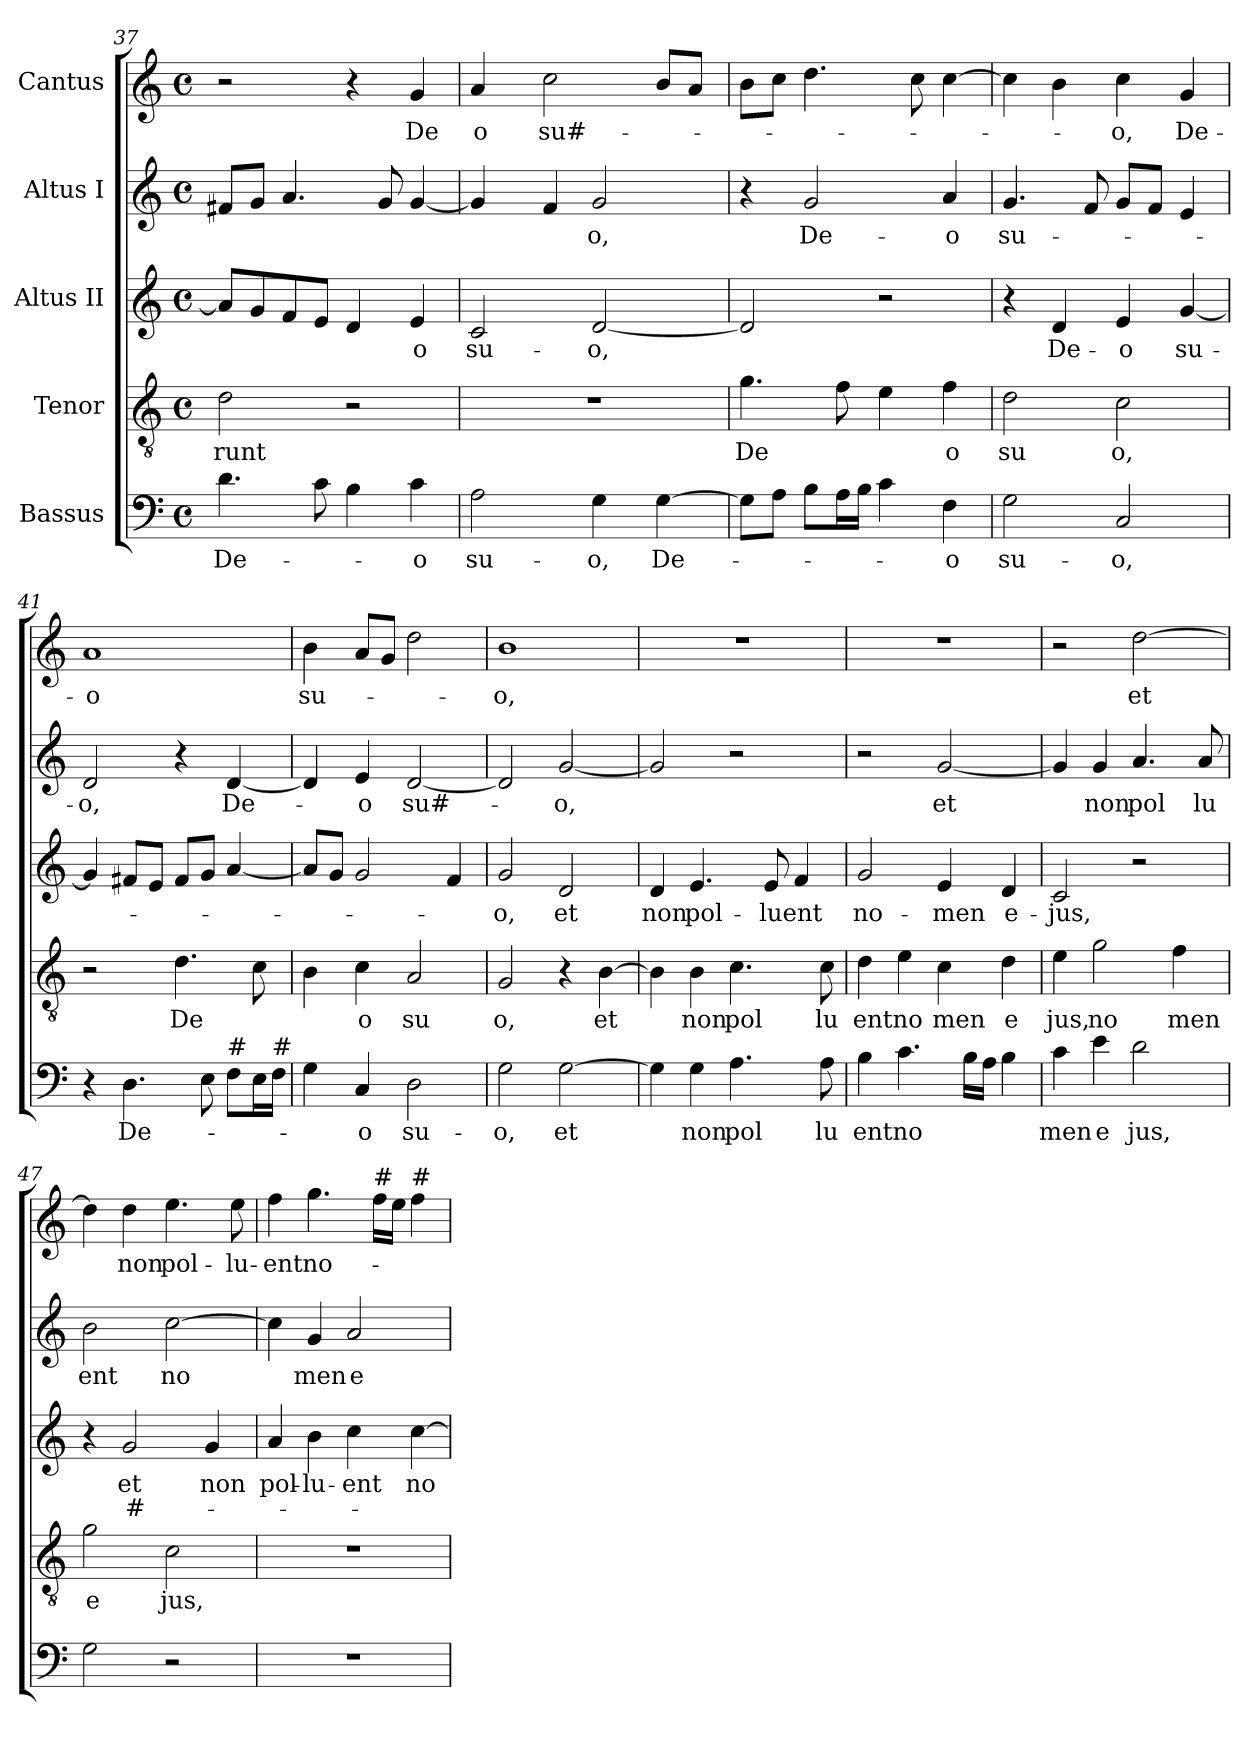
**kern	**text	**kern	**text	**kern	**text	**text	**kern	**text	**kern	**text
*part5	*part5	*part4	*part4	*part3	*part3	*part3	*part2	*part2	*part1	*part1
*staff5	*staff5	*staff4	*staff4	*staff3	*staff3	*staff3	*staff2	*staff2	*staff1	*staff1
*I"Bassus	*	*I"Tenor	*	*I"Altus II	*	*	*I"Altus I	*	*I"Cantus	*
*clefF4	*	*clefGv2	*	*clefG2	*	*	*clefG2	*	*clefG2	*
*M4/4	*	*M4/4	*	*M4/4	*	*	*M4/4	*	*M4/4	*
*met(c)	*	*met(c)	*	*met(c)	*	*	*met(c)	*	*met(c)	*
=37	=37	=37	=37	=37	=37	=37	=37	=37	=37	=37
!	!LO:LY:b	!	!LO:LY:b:cj	!	!	!	!	!	!	!
4.d\	De-	2d\	runt	8a/L]	.	.	8f#X/L	.	2r	.
.	.	.	.	8g/	.	.	8g/J	.	.	.
.	.	.	.	8f/	.	.	4.a/	.	.	.
8c\	.	.	.	8e/J	.	.	.	.	.	.
4B\	.	2r	.	4d/	.	.	.	.	4r	.
.	.	.	.	.	.	.	8g/	.	.	.
!	!LO:LY:b:cj	!	!	!	!LO:LY:b:cj	!	!	!	!	!LO:LY:b:cj
4c\	-o	.	.	4e/	-o	.	[>4g/	.	4g/	De
!!LO:PB:g=z
=38	=38	=38	=38	=38	=38	=38	=38	=38	=38	=38
!	!LO:LY:b:cj	!	!	!	!LO:LY:b:cj	!	!	!	!	!LO:LY:b:cj
*	*	*	*	*	*	*	*^	*	*	*
2A\	su-	1r	.	2c/	su-	.	4g/]	8ryy	.	4a/	o
.	.	.	.	.	.	.	.	32ryy	.	.	.
.	.	.	.	.	.	.	.	2ryy	.	.	.
!	!	!	!	!	!	!	!	!	!	!	!LO:LY:b:cj
.	.	.	.	.	.	.	4f/	.	.	2cc\	su#-
!	!LO:LY:b:cj	!	!	!	!LO:LY:b:cj	!	!	!	!LO:LY:b:cj	!	!
4G\	-o,	.	.	[<2d/	-o,	.	2g/	.	o,	.	.
.	.	.	.	.	.	.	.	4ryy	.	.	.
!	!LO:LY:b	!	!	!	!	!	!	!	!	!	!
[>4G\	De-	.	.	.	.	.	.	.	.	8b/L	.
.	.	.	.	.	.	.	.	.	.	8a/J	.
.	.	.	.	.	.	.	.	16.ryy	.	.	.
=39	=39	=39	=39	=39	=39	=39	=39	=39	=39	=39	=39
!	!	!	!LO:LY:b	!	!	!	!	!	!	!	!
*	*	*	*	*	*	*	*v	*v	*	*	*
8G\L]	.	4.g\	De	2d/]	.	.	4r	.	8b\L	.
8A\J	.	.	.	.	.	.	.	.	8cc\J	.
!	!	!	!	!	!	!	!	!LO:LY:b:cj	!	!
8B\L	.	.	.	.	.	.	2g/	De-	4.dd\	.
16A\	.	8f\	.	.	.	.	.	.	.	.
16B\J	.	.	.	.	.	.	.	.	.	.
4c\	.	4e\	.	2r	.	.	.	.	.	.
.	.	.	.	.	.	.	.	.	8cc\	.
!	!LO:LY:b:cj	!	!LO:LY:b:cj	!	!	!	!	!LO:LY:b:cj	!	!
4F\	-o	4f\	o	.	.	.	4a/	-o	[>4cc\	.
=40	=40	=40	=40	=40	=40	=40	=40	=40	=40	=40
!	!LO:LY:b:cj	!	!LO:LY:b:cj	!	!	!	!	!LO:LY:b:cj	!	!
2G\	su-	2d\	su	4r	.	.	4.g/	su-	4cc\]	.
!	!	!	!	!	!LO:LY:b:cj	!	!	!	!	!
.	.	.	.	4d/	De-	.	.	.	4b\	.
.	.	.	.	.	.	.	8f/	.	.	.
!	!LO:LY:b:cj	!	!LO:LY:b:cj	!	!LO:LY:b:cj	!	!	!	!	!LO:LY:b:cj
2C/	-o,	2c\	o,	4e/	-o	.	8g/L	.	4cc\	-o,
.	.	.	.	.	.	.	8f/J	.	.	.
!	!	!	!	!	!LO:LY:b:cj	!	!	!	!	!LO:LY:b:cj
.	.	.	.	[<4g/	su-	.	4e/	.	4g/	De-
=41	=41	=41	=41	=41	=41	=41	=41	=41	=41	=41
!	!	!	!	!	!	!	!	!LO:LY:b:cj	!	!LO:LY:b:cj
4r	.	2r	.	4g/]	.	.	2d/	-o,	1a	-o
!	!LO:LY:b	!	!	!	!	!	!	!	!	!
4.D\	De-	.	.	8f#X/L	.	.	.	.	.	.
.	.	.	.	8e/J	.	.	.	.	.	.
!	!	!	!LO:LY:b	!	!	!	!	!	!	!
.	.	4.d\	De	8f#/L	.	.	4r	.	.	.
8E\	.	.	.	8g/J	.	.	.	.	.	.
!LO:TX:a:t=#	!	!	!	!	!	!	!	!	!	!
!	!	!	!	!	!	!	!	!LO:LY:b	!	!
8F\L	.	.	.	[<4a/	.	.	[<4d/	De-	.	.
16E\	.	8c\	.	.	.	.	.	.	.	.
!LO:TX:a:t=#	!	!	!	!	!	!	!	!	!	!
16F\J	.	.	.	.	.	.	.	.	.	.
=42	=42	=42	=42	=42	=42	=42	=42	=42	=42	=42
!	!	!	!	!	!	!	!	!	!	!LO:LY:b:cj
4G\	.	4B\	.	8a/L]	.	.	4d/]	.	4b\	su-
.	.	.	.	8g/J	.	.	.	.	.	.
!	!LO:LY:b:cj	!	!LO:LY:b:cj	!	!	!	!	!LO:LY:b:cj	!	!
4C/	-o	4c\	o	2g/	.	.	4e/	-o	8a/L	.
.	.	.	.	.	.	.	.	.	8g/J	.
!	!LO:LY:b:cj	!	!LO:LY:b:cj	!	!	!	!	!LO:LY:b	!	!
2D\	su-	2A/	su	.	.	.	[<2d/	su#-	2dd\	.
.	.	.	.	4f/	.	.	.	.	.	.
=43	=43	=43	=43	=43	=43	=43	=43	=43	=43	=43
!	!LO:LY:b:cj	!	!LO:LY:b:cj	!	!LO:LY:b:cj	!	!	!	!	!LO:LY:b:cj
2G\	-o,	2G/	o,	2g/	-o,	.	2d/]	.	1b	-o,
!	!LO:LY:b:cj	!	!	!	!LO:LY:b:cj	!	!	!LO:LY:b:cj	!	!
[>2G\	et	4r	.	2d/	et	.	[>2g/	-o,	.	.
!	!	!	!LO:LY:b:cj	!	!	!	!	!	!	!
.	.	[>4B\	et	.	.	.	.	.	.	.
!!LO:LB:g=z
=44	=44	=44	=44	=44	=44	=44	=44	=44	=44	=44
!	!	!	!	!	!LO:LY:b:cj	!	!	!	!	!
*	*	*	*	*^	*	*	*	*	*	*
4G\]	.	4B\]	.	4d/	2ryy	non	.	2g/]	.	1r	.
!	!LO:LY:b:cj	!	!LO:LY:b:cj	!	!	!LO:LY:b:cj	!	!	!	!	!
4G\	non	4B\	non	4.e/	.	pol-	.	.	.	.	.
!	!LO:LY:b:cj	!	!LO:LY:b:cj	!	!	!	!	!	!	!	!
4.A\	pol	4.c\	pol	.	16ryy	.	.	2r	.	.	.
.	.	.	.	.	4..ryy	.	.	.	.	.	.
!	!	!	!	!	!	!LO:LY:b	!	!	!	!	!
.	.	.	.	8e/	.	-luent	.	.	.	.	.
.	.	.	.	4f/	.	.	.	.	.	.	.
!	!LO:LY:b:cj	!	!LO:LY:b:cj	!	!	!	!	!	!	!	!
8A\	lu	8c\	lu	.	.	.	.	.	.	.	.
=45	=45	=45	=45	=45	=45	=45	=45	=45	=45	=45	=45
!	!LO:LY:b:cj	!	!LO:LY:b:cj	!	!	!LO:LY:b:cj	!	!	!	!	!
*	*	*	*	*v	*v	*	*	*	*	*	*
4B\	ent	4d\	ent	2g/	no-	.	2r	.	1r	.
!	!LO:LY:b:cj	!	!LO:LY:b:cj	!	!	!	!	!	!	!
4.c\	no	4e\	no	.	.	.	.	.	.	.
!	!	!	!LO:LY:b:cj	!	!LO:LY:b:cj	!	!	!LO:LY:b:cj	!	!
.	.	4c\	men	4e/	-men	.	[<2g/	et	.	.
16B\L	.	.	.	.	.	.	.	.	.	.
16A\J	.	.	.	.	.	.	.	.	.	.
!	!	!	!LO:LY:b:cj	!	!LO:LY:b:cj	!	!	!	!	!
4B\	.	4d\	e	4d/	e-	.	.	.	.	.
=46	=46	=46	=46	=46	=46	=46	=46	=46	=46	=46
!	!LO:LY:b:cj	!	!LO:LY:b:cj	!	!LO:LY:b:cj	!	!	!	!	!
4c\	men	4e\	jus,	2c/	-jus,	.	4g/]	.	2r	.
!	!LO:LY:b:cj	!	!LO:LY:b:cj	!	!	!	!	!LO:LY:b:cj	!	!
4e\	e	2g\	no	.	.	.	4g/	non	.	.
!	!LO:LY:b	!	!	!	!	!	!	!LO:LY:b:cj	!	!LO:LY:b:cj
2d\	jus,	.	.	2r	.	.	4.a/	pol	[>2dd\	et
!	!	!	!LO:LY:b:cj	!	!	!	!	!	!	!
.	.	4f\	men	.	.	.	.	.	.	.
!	!	!	!	!	!	!	!	!LO:LY:b:cj	!	!
.	.	.	.	.	.	.	8a/	lu	.	.
=47	=47	=47	=47	=47	=47	=47	=47	=47	=47	=47
!	!	!	!LO:LY:b:cj	!	!	!	!	!LO:LY:b:cj	!	!
2G\	.	2g\	e	4r	.	.	2b\	ent	4dd\]	.
!	!	!	!	!	!LO:LY:b:cj	!LO:LY:b:rj	!	!	!	!LO:LY:b:cj
.	.	.	.	2g/	et	#-	.	.	4dd\	non
!	!	!	!LO:LY:b:cj	!	!	!	!	!LO:LY:b:cj	!	!LO:LY:b:cj
2r	.	2c\	jus,	.	.	.	[>2cc\	no	4.ee\	pol-
!	!	!	!	!	!LO:LY:b:cj	!	!	!	!	!
.	.	.	.	4g/	-non	.	.	.	.	.
!	!	!	!	!	!	!	!	!	!	!LO:LY:b:cj
.	.	.	.	.	.	.	.	.	8ee\	-lu-
=48	=48	=48	=48	=48	=48	=48	=48	=48	=48	=48
!	!	!	!	!	!LO:LY:b:cj	!	!	!	!	!LO:LY:b:cj
1r	.	1r	.	4a/	pol-	.	4cc\]	.	4ff\	-ent
!	!	!	!	!	!LO:LY:b:cj	!	!	!LO:LY:b:cj	!	!LO:LY:b:cj
.	.	.	.	4b\	-lu-	.	4g/	men	4.gg\	no-
!	!	!	!	!	!LO:LY:b:cj	!	!	!LO:LY:b:cj	!	!
.	.	.	.	4cc\	-ent	.	2a/	e	.	.
!	!	!	!	!	!	!	!	!	!LO:TX:a:t=#	!
.	.	.	.	.	.	.	.	.	16ff\L	.
.	.	.	.	.	.	.	.	.	16ee\J	.
!	!	!	!	!	!	!	!	!	!LO:TX:a:t=#	!
!	!	!	!	!	!LO:LY:b:cj	!	!	!	!	!
.	.	.	.	[>4cc\	no-	.	.	.	4ff\	.
=	=	=	=	=	=	=	=	=	=	=
*-	*-	*-	*-	*-	*-	*-	*-	*-	*-	*-
